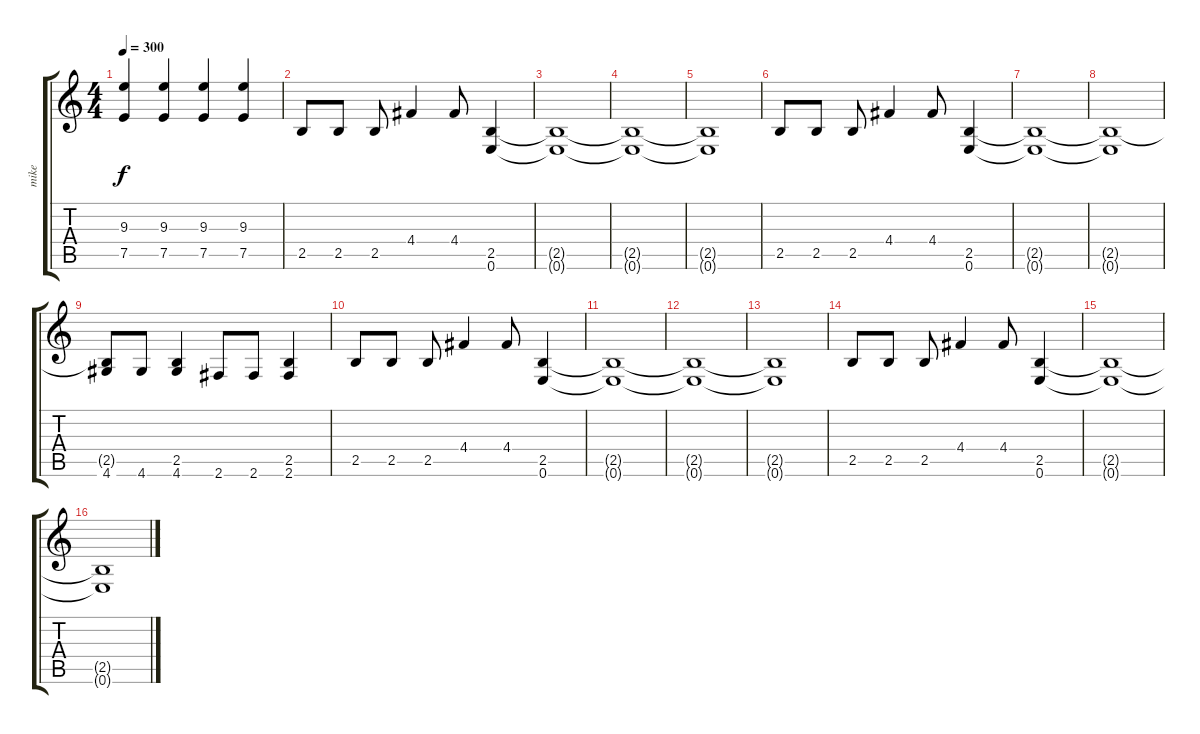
\track ("mike" "mike") {instrument distortionguitar}
\staff {score tabs}
\tuning (E4 B3 G3 D3 A2 E2) {hide}
\ts (4 4)
\tempo 300
\clef g2
\ks c
(9.3{t} 7.5{t}).4{dy f} (9.3 7.5).4 (9.3 7.5).4 (9.3 7.5).4 |
2.5.8 2.5.8 2.5.8 4.4.4 4.4.8 (2.5 0.6).4 |
(2.5{t} 0.6{t}).1 |
(2.5{t} 0.6{t}).1 |
(2.5{t} 0.6{t}).1 |
2.5.8 2.5.8 2.5.8 4.4.4 4.4.8 (2.5 0.6).4 |
(2.5{t} 0.6{t}).1 |
(2.5{t} 0.6{t}).1 |
(2.5{t} 4.6).8 4.6.8 (2.5 4.6).4 2.6.8 2.6.8 (2.5 2.6).4 |
2.5.8 2.5.8 2.5.8 4.4.4 4.4.8 (2.5 0.6).4 |
(2.5{t} 0.6{t}).1 |
(2.5{t} 0.6{t}).1 |
(2.5{t} 0.6{t}).1 |
2.5.8 2.5.8 2.5.8 4.4.4 4.4.8 (2.5 0.6).4 |
(2.5{t} 0.6{t}).1 |
(2.5{t} 0.6{t}).1
